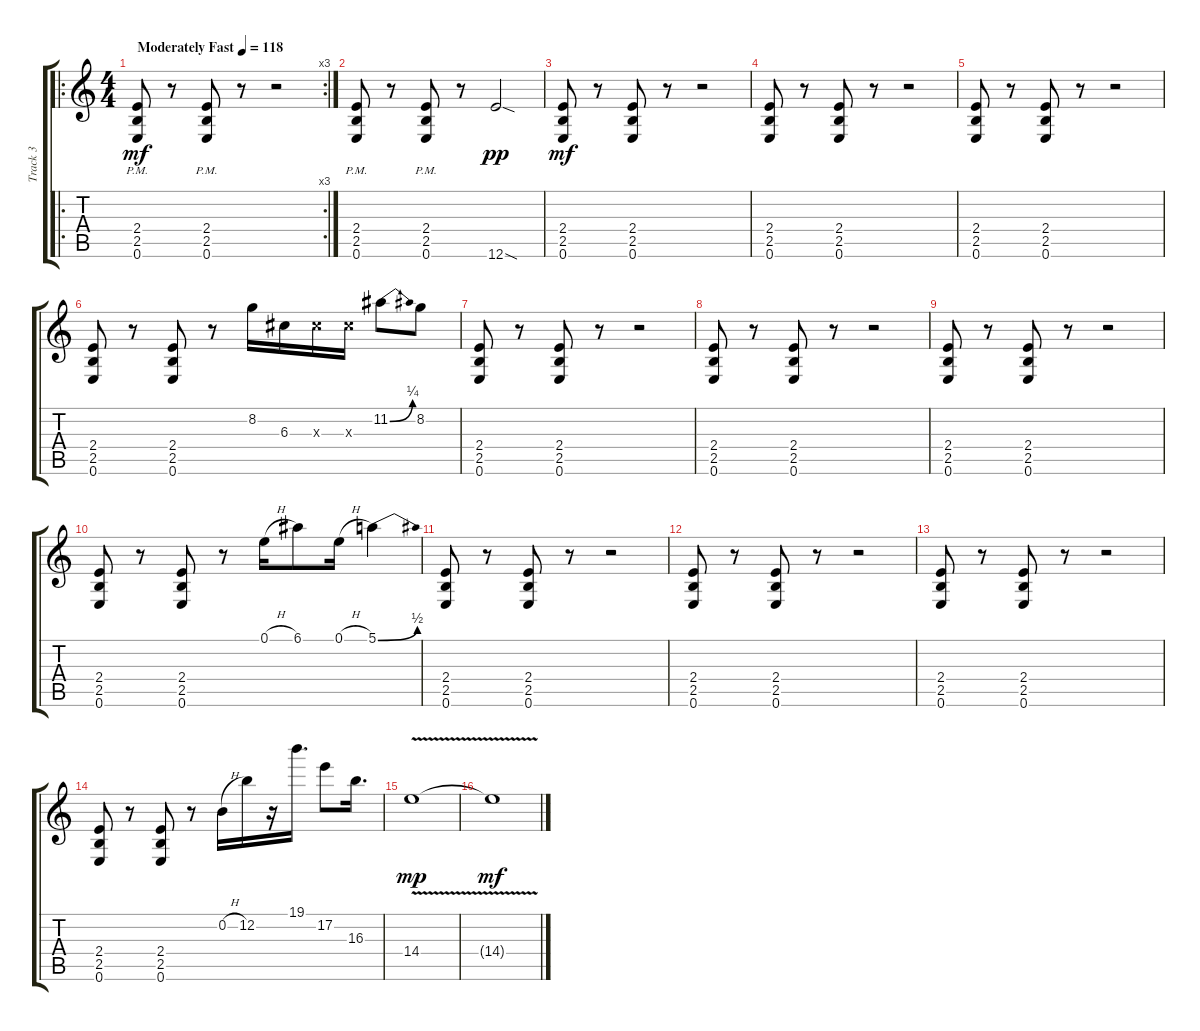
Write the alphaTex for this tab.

\track ("Track 3" "Track 3") {instrument overdrivenguitar}
\staff {score tabs}
\tuning (E4 B3 G3 D3 A2 E2) {hide}
\ro
\rc 3
\ts (4 4)
\tempo (118 "Moderately Fast")
\clef g2
\ks c
(2.4{pm} 2.5{pm} 0.6{pm}).8{dy mf instrument overdrivenguitar} r.8 (2.4{pm} 2.5{pm} 0.6{pm}).8 r.8 r.2 |
(2.4{pm} 2.5{pm} 0.6{pm}).8 r.8 (2.4{pm} 2.5{pm} 0.6{pm}).8 r.8 12.6{sod}.2{dy pp} |
(2.4 2.5 0.6).8{dy mf} r.8 (2.4 2.5 0.6).8 r.8 r.2 |
(2.4 2.5 0.6).8 r.8 (2.4 2.5 0.6).8 r.8 r.2 |
(2.4 2.5 0.6).8 r.8 (2.4 2.5 0.6).8 r.8 r.2 |
(2.4 2.5 0.6).8 r.8 (2.4 2.5 0.6).8 r.8 8.2.16 6.3.16 6.3{x}.16 6.3{x}.16 11.2{be (bend 0 0 60 1)}.8 8.2.8 |
(2.4 2.5 0.6).8 r.8 (2.4 2.5 0.6).8 r.8 r.2 |
(2.4 2.5 0.6).8 r.8 (2.4 2.5 0.6).8 r.8 r.2 |
(2.4 2.5 0.6).8 r.8 (2.4 2.5 0.6).8 r.8 r.2 |
(2.4 2.5 0.6).8 r.8 (2.4 2.5 0.6).8 r.8 0.1{h}.16 6.1.8 0.1{h}.16 5.1{be (bend 0 0 60 2)}.4 |
(2.4 2.5 0.6).8 r.8 (2.4 2.5 0.6).8 r.8 r.2 |
(2.4 2.5 0.6).8 r.8 (2.4 2.5 0.6).8 r.8 r.2 |
(2.4 2.5 0.6).8 r.8 (2.4 2.5 0.6).8 r.8 r.2 |
(2.4 2.5 0.6).8 r.8 (2.4 2.5 0.6).8 r.8 0.2{h}.16 12.2.16 r.16 19.1.16{d} 17.2.8 16.3.16{d} |
14.4{v}.1{dy mp} |
14.4{t}.1{dy mf}
